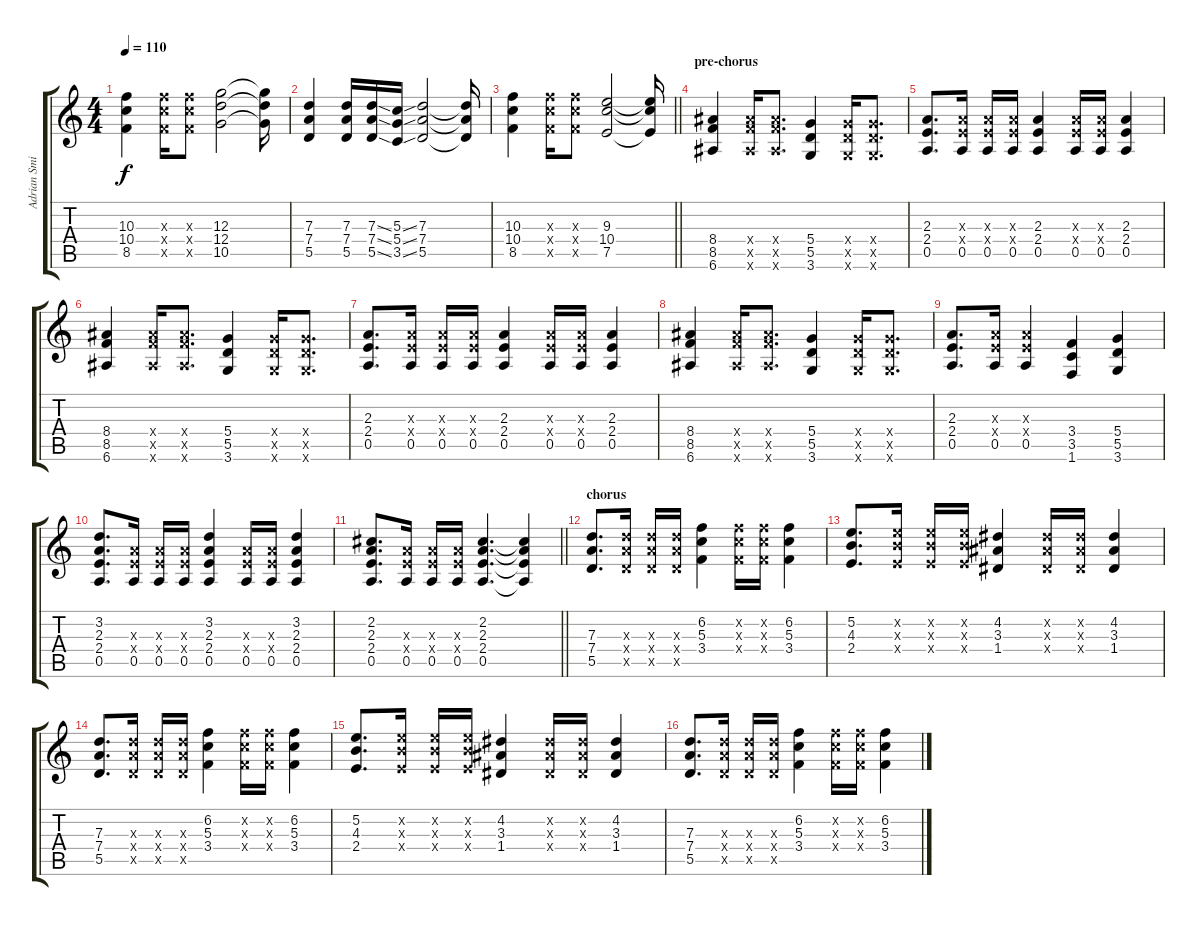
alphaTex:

\track ("Adrian Smith" "Adrian Smi") {instrument distortionguitar}
\staff {score tabs}
\tuning (E4 B3 G3 D3 A2 E2) {hide}
\ts (4 4)
\tempo 110
\clef g2
\ks c
(10.3 10.4 8.5).4{dy f} (10.3{x} 10.4{x} 8.5{x}).16 (10.3{x} 10.4{x} 8.5{x}).8 (12.3 12.4 10.5).2 (12.3{t} 12.4{t} 10.5{t}).16 |
(7.3 7.4 5.5).4 (7.3 7.4 5.5).16 (7.3{ss} 7.4{ss} 5.5{ss}).16 (5.3{ss} 5.4{ss} 3.5{ss}).16 (7.3 7.4 5.5).2 (7.3{t} 7.4{t} 5.5{t}).16 |
\barLineRight lightlight
(10.3 10.4 8.5).4 (10.3{x} 10.4{x} 8.5{x}).16 (10.3{x} 10.4{x} 8.5{x}).8 (9.3 10.4 7.5).2 (9.3{t} 10.4{t} 7.5{t}).16 |
\section ("" "pre-chorus")
(8.4 8.5 6.6).4 (8.4{x} 8.5{x} 6.6{x}).16 (8.4{x} 8.5{x} 6.6{x}).8{d} (5.4 5.5 3.6).4 (5.4{x} 5.5{x} 3.6{x}).16 (5.4{x} 5.5{x} 3.6{x}).8{d} |
(2.3 2.4 0.5).8{d} (2.3{x} 2.4{x} 0.5).16 (2.3{x} 2.4{x} 0.5).16 (2.3{x} 2.4{x} 0.5).16 (2.3 2.4 0.5).4 (2.3{x} 2.4{x} 0.5).16 (2.3{x} 2.4{x} 0.5).16 (2.3 2.4 0.5).4 |
(8.4 8.5 6.6).4 (8.4{x} 8.5{x} 6.6{x}).16 (8.4{x} 8.5{x} 6.6{x}).8{d} (5.4 5.5 3.6).4 (5.4{x} 5.5{x} 3.6{x}).16 (5.4{x} 5.5{x} 3.6{x}).8{d} |
(2.3 2.4 0.5).8{d} (2.3{x} 2.4{x} 0.5).16 (2.3{x} 2.4{x} 0.5).16 (2.3{x} 2.4{x} 0.5).16 (2.3 2.4 0.5).4 (2.3{x} 2.4{x} 0.5).16 (2.3{x} 2.4{x} 0.5).16 (2.3 2.4 0.5).4 |
(8.4 8.5 6.6).4 (8.4{x} 8.5{x} 6.6{x}).16 (8.4{x} 8.5{x} 6.6{x}).8{d} (5.4 5.5 3.6).4 (5.4{x} 5.5{x} 3.6{x}).16 (5.4{x} 5.5{x} 3.6{x}).8{d} |
(2.3 2.4 0.5).8{d} (2.3{x} 2.4{x} 0.5).16 (2.3{x} 2.4{x} 0.5).4 (3.4 3.5 1.6).4 (5.4 5.5 3.6).4 |
(3.2 2.3 2.4 0.5).8{d} (2.3{x} 2.4{x} 0.5).16 (2.3{x} 2.4{x} 0.5).16 (2.3{x} 2.4{x} 0.5).16 (3.2 2.3 2.4 0.5).4 (2.3{x} 2.4{x} 0.5).16 (2.3{x} 2.4{x} 0.5).16 (3.2 2.3 2.4 0.5).4 |
\barLineRight lightlight
(2.2 2.3 2.4 0.5).8{d} (2.3{x} 2.4{x} 0.5).16 (2.3{x} 2.4{x} 0.5).16 (2.3{x} 2.4{x} 0.5).16 (2.2 2.3 2.4 0.5).4{d} (2.2{t} 2.3{t} 2.4{t} 0.5{t}).4 |
\section ("" "chorus")
(7.3 7.4 5.5).8{d} (7.3{x} 7.4{x} 5.5{x}).16 (7.3{x} 7.4{x} 5.5{x}).16 (7.3{x} 7.4{x} 5.5{x}).16 (6.2 5.3 3.4).4 (6.2{x} 5.3{x} 3.4{x}).16 (6.2{x} 5.3{x} 3.4{x}).16 (6.2 5.3 3.4).4 |
(5.2 4.3 2.4).8{d} (5.2{x} 4.3{x} 2.4{x}).16 (5.2{x} 4.3{x} 2.4{x}).16 (5.2{x} 4.3{x} 2.4{x}).16 (4.2 3.3 1.4).4 (4.2{x} 3.3{x} 1.4{x}).16 (4.2{x} 3.3{x} 1.4{x}).16 (4.2 3.3 1.4).4 |
(7.3 7.4 5.5).8{d} (7.3{x} 7.4{x} 5.5{x}).16 (7.3{x} 7.4{x} 5.5{x}).16 (7.3{x} 7.4{x} 5.5{x}).16 (6.2 5.3 3.4).4 (6.2{x} 5.3{x} 3.4{x}).16 (6.2{x} 5.3{x} 3.4{x}).16 (6.2 5.3 3.4).4 |
(5.2 4.3 2.4).8{d} (5.2{x} 4.3{x} 2.4{x}).16 (5.2{x} 4.3{x} 2.4{x}).16 (5.2{x} 4.3{x} 2.4{x}).16 (4.2 3.3 1.4).4 (4.2{x} 3.3{x} 1.4{x}).16 (4.2{x} 3.3{x} 1.4{x}).16 (4.2 3.3 1.4).4 |
(7.3 7.4 5.5).8{d} (7.3{x} 7.4{x} 5.5{x}).16 (7.3{x} 7.4{x} 5.5{x}).16 (7.3{x} 7.4{x} 5.5{x}).16 (6.2 5.3 3.4).4 (6.2{x} 5.3{x} 3.4{x}).16 (6.2{x} 5.3{x} 3.4{x}).16 (6.2 5.3 3.4).4
